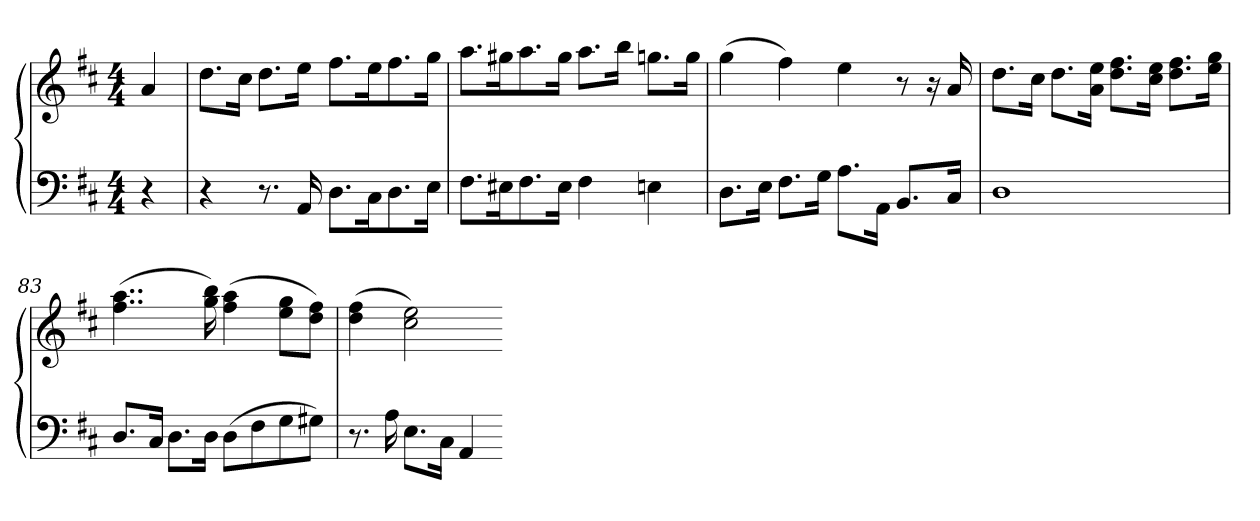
**kern	**kern
*part1	*part1
*staff2	*staff1
*clefF4	*clefG2
*k[f#c#]	*k[f#c#]
*D:	*D:
*M4/4	*M4/4
=	=
4r	4a
=79	=79
4r	8.ddL
.	16cc#Jk
8.r	8.ddL
16AA	16eeJk
8.DL	8.ff#L
16C#K	16eeK
8.D	8.ff#
16EJk	16ggJk
=80	=80
8.F#L	8.aaL
16E#XK	16gg#XK
8.F#	8.aa
16E#Jk	16gg#Jk
4F#	8.aaL
.	16bbJk
4En	8.ggnL
.	16ggJk
=81	=81
8.DL	(4gg
16EJk	.
8.F#L	4ff#)
16GJk	.
8.AL	4ee
16AAJk	.
8.BBL	8r
.	16r
16C#Jk	16a
=82	=82
1D	8.ddL
.	16cc#Jk
.	8.ddL
.	16a 16eeJk
.	8.dd 8.ff#L
.	16cc# 16eeJk
.	8.dd 8.ff#L
.	16ee 16ggJk
=83	=83
8.DL	(4..ff# 4..aa
16C#Jk	.
8.DL	.
16DJk	16gg 16bb)
(8DL	(4ff# 4aa
8F#	.
8G	8ee 8ggL
8G#XJ)	8dd 8ff#J)
=84	=84
8.r	(4dd 4ff#
16A	.
8.EL	2cc# 2ee)
16C#Jk	.
4AA	.
=-	=-
*-	*-
